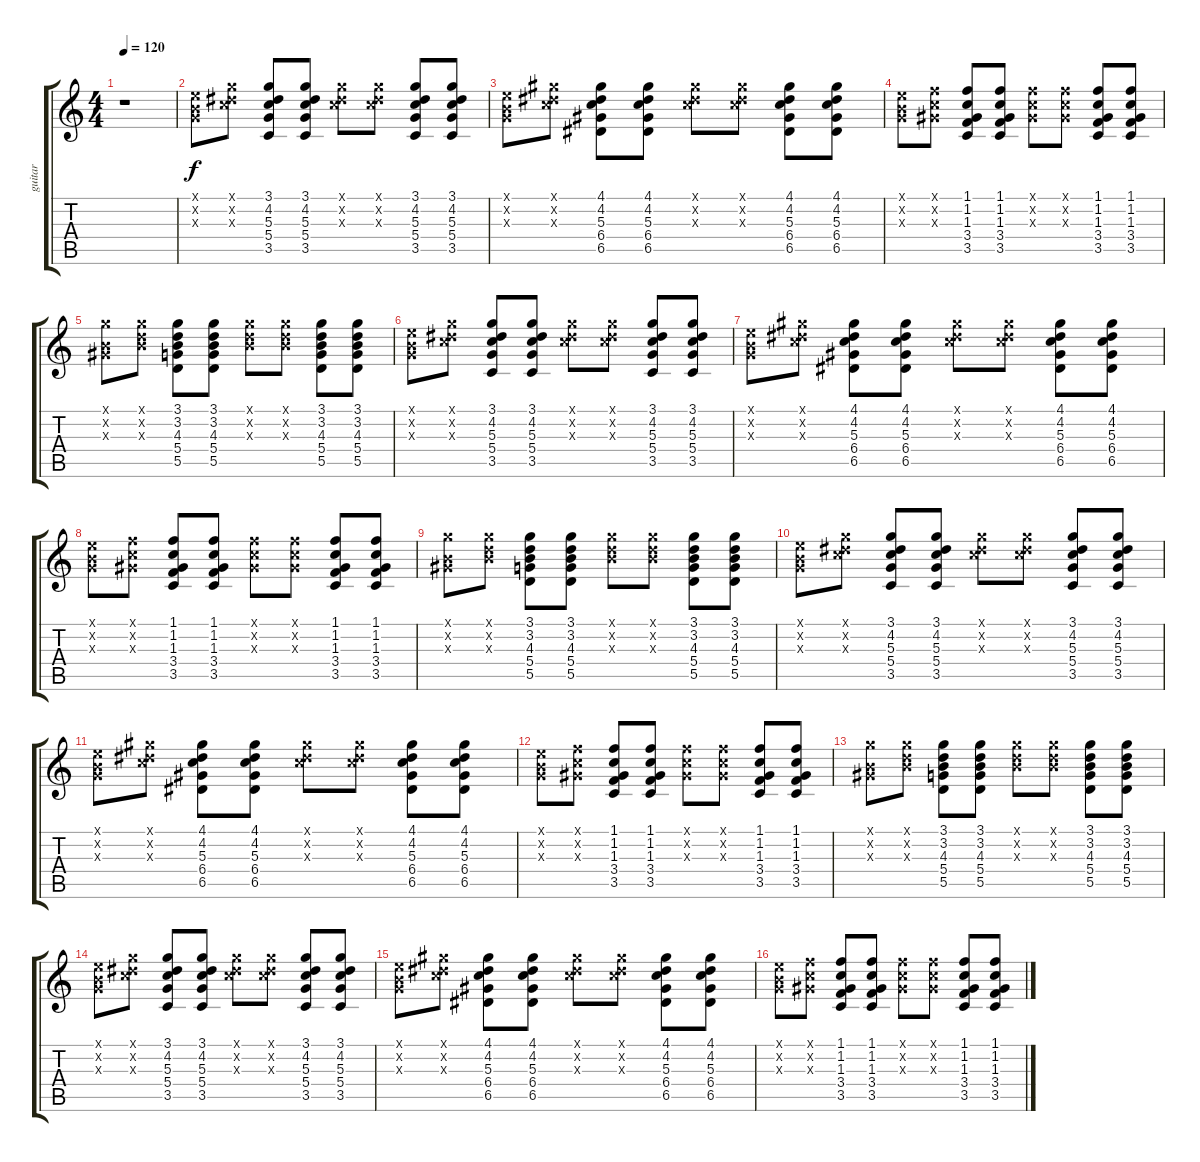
\track ("guitar" "guitar") {instrument electricguitarmuted}
\staff {score tabs}
\tuning (E4 B3 G3 D3 A2 E2) {hide}
\ts (4 4)
\tempo 120
\clef g2
\ks c
r.1{dy f} |
(0.1{x} 0.2{x} 0.3{x}).8 (3.1{x} 4.2{x} 5.3{x}).8 (3.1 4.2 5.3 5.4 3.5).8 (3.1 4.2 5.3 5.4 3.5).8 (3.1{x} 4.2{x} 5.3{x}).8 (3.1{x} 4.2{x} 5.3{x}).8 (3.1 4.2 5.3 5.4 3.5).8 (3.1 4.2 5.3 5.4 3.5).8 |
(0.1{x} 0.2{x} 0.3{x}).8 (4.1{x} 4.2{x} 5.3{x}).8 (4.1 4.2 5.3 6.4 6.5).8 (4.1 4.2 5.3 6.4 6.5).8 (4.1{x} 4.2{x} 5.3{x}).8 (4.1{x} 4.2{x} 5.3{x}).8 (4.1 4.2 5.3 6.4 6.5).8 (4.1 4.2 5.3 6.4 6.5).8 |
(0.1{x} 0.2{x} 0.3{x}).8 (1.1{x} 1.2{x} 1.3{x}).8 (1.1 1.2 1.3 3.4 3.5).8 (1.1 1.2 1.3 3.4 3.5).8 (1.1{x} 1.2{x} 1.3{x}).8 (1.1{x} 1.2{x} 1.3{x}).8 (1.1 1.2 1.3 3.4 3.5).8 (1.1 1.2 1.3 3.4 3.5).8 |
(3.1{x} 0.2{x} 1.3{x}).8 (3.1{x} 3.2{x} 4.3{x}).8 (3.1 3.2 4.3 5.4 5.5).8 (3.1 3.2 4.3 5.4 5.5).8 (3.1{x} 3.2{x} 4.3{x}).8 (3.1{x} 3.2{x} 4.3{x}).8 (3.1 3.2 4.3 5.4 5.5).8 (3.1 3.2 4.3 5.4 5.5).8 |
(0.1{x} 0.2{x} 0.3{x}).8 (3.1{x} 4.2{x} 5.3{x}).8 (3.1 4.2 5.3 5.4 3.5).8 (3.1 4.2 5.3 5.4 3.5).8 (3.1{x} 4.2{x} 5.3{x}).8 (3.1{x} 4.2{x} 5.3{x}).8 (3.1 4.2 5.3 5.4 3.5).8 (3.1 4.2 5.3 5.4 3.5).8 |
(0.1{x} 0.2{x} 0.3{x}).8 (4.1{x} 4.2{x} 5.3{x}).8 (4.1 4.2 5.3 6.4 6.5).8 (4.1 4.2 5.3 6.4 6.5).8 (4.1{x} 4.2{x} 5.3{x}).8 (4.1{x} 4.2{x} 5.3{x}).8 (4.1 4.2 5.3 6.4 6.5).8 (4.1 4.2 5.3 6.4 6.5).8 |
(0.1{x} 0.2{x} 0.3{x}).8 (1.1{x} 1.2{x} 1.3{x}).8 (1.1 1.2 1.3 3.4 3.5).8 (1.1 1.2 1.3 3.4 3.5).8 (1.1{x} 1.2{x} 1.3{x}).8 (1.1{x} 1.2{x} 1.3{x}).8 (1.1 1.2 1.3 3.4 3.5).8 (1.1 1.2 1.3 3.4 3.5).8 |
(3.1{x} 0.2{x} 1.3{x}).8 (3.1{x} 3.2{x} 4.3{x}).8 (3.1 3.2 4.3 5.4 5.5).8 (3.1 3.2 4.3 5.4 5.5).8 (3.1{x} 3.2{x} 4.3{x}).8 (3.1{x} 3.2{x} 4.3{x}).8 (3.1 3.2 4.3 5.4 5.5).8 (3.1 3.2 4.3 5.4 5.5).8 |
(0.1{x} 0.2{x} 0.3{x}).8 (3.1{x} 4.2{x} 5.3{x}).8 (3.1 4.2 5.3 5.4 3.5).8 (3.1 4.2 5.3 5.4 3.5).8 (3.1{x} 4.2{x} 5.3{x}).8 (3.1{x} 4.2{x} 5.3{x}).8 (3.1 4.2 5.3 5.4 3.5).8 (3.1 4.2 5.3 5.4 3.5).8 |
(0.1{x} 0.2{x} 0.3{x}).8 (4.1{x} 4.2{x} 5.3{x}).8 (4.1 4.2 5.3 6.4 6.5).8 (4.1 4.2 5.3 6.4 6.5).8 (4.1{x} 4.2{x} 5.3{x}).8 (4.1{x} 4.2{x} 5.3{x}).8 (4.1 4.2 5.3 6.4 6.5).8 (4.1 4.2 5.3 6.4 6.5).8 |
(0.1{x} 0.2{x} 0.3{x}).8 (1.1{x} 1.2{x} 1.3{x}).8 (1.1 1.2 1.3 3.4 3.5).8 (1.1 1.2 1.3 3.4 3.5).8 (1.1{x} 1.2{x} 1.3{x}).8 (1.1{x} 1.2{x} 1.3{x}).8 (1.1 1.2 1.3 3.4 3.5).8 (1.1 1.2 1.3 3.4 3.5).8 |
(3.1{x} 0.2{x} 1.3{x}).8 (3.1{x} 3.2{x} 4.3{x}).8 (3.1 3.2 4.3 5.4 5.5).8 (3.1 3.2 4.3 5.4 5.5).8 (3.1{x} 3.2{x} 4.3{x}).8 (3.1{x} 3.2{x} 4.3{x}).8 (3.1 3.2 4.3 5.4 5.5).8 (3.1 3.2 4.3 5.4 5.5).8 |
(0.1{x} 0.2{x} 0.3{x}).8 (3.1{x} 4.2{x} 5.3{x}).8 (3.1 4.2 5.3 5.4 3.5).8 (3.1 4.2 5.3 5.4 3.5).8 (3.1{x} 4.2{x} 5.3{x}).8 (3.1{x} 4.2{x} 5.3{x}).8 (3.1 4.2 5.3 5.4 3.5).8 (3.1 4.2 5.3 5.4 3.5).8 |
(0.1{x} 0.2{x} 0.3{x}).8 (4.1{x} 4.2{x} 5.3{x}).8 (4.1 4.2 5.3 6.4 6.5).8 (4.1 4.2 5.3 6.4 6.5).8 (4.1{x} 4.2{x} 5.3{x}).8 (4.1{x} 4.2{x} 5.3{x}).8 (4.1 4.2 5.3 6.4 6.5).8 (4.1 4.2 5.3 6.4 6.5).8 |
(0.1{x} 0.2{x} 0.3{x}).8 (1.1{x} 1.2{x} 1.3{x}).8 (1.1 1.2 1.3 3.4 3.5).8 (1.1 1.2 1.3 3.4 3.5).8 (1.1{x} 1.2{x} 1.3{x}).8 (1.1{x} 1.2{x} 1.3{x}).8 (1.1 1.2 1.3 3.4 3.5).8 (1.1 1.2 1.3 3.4 3.5).8
